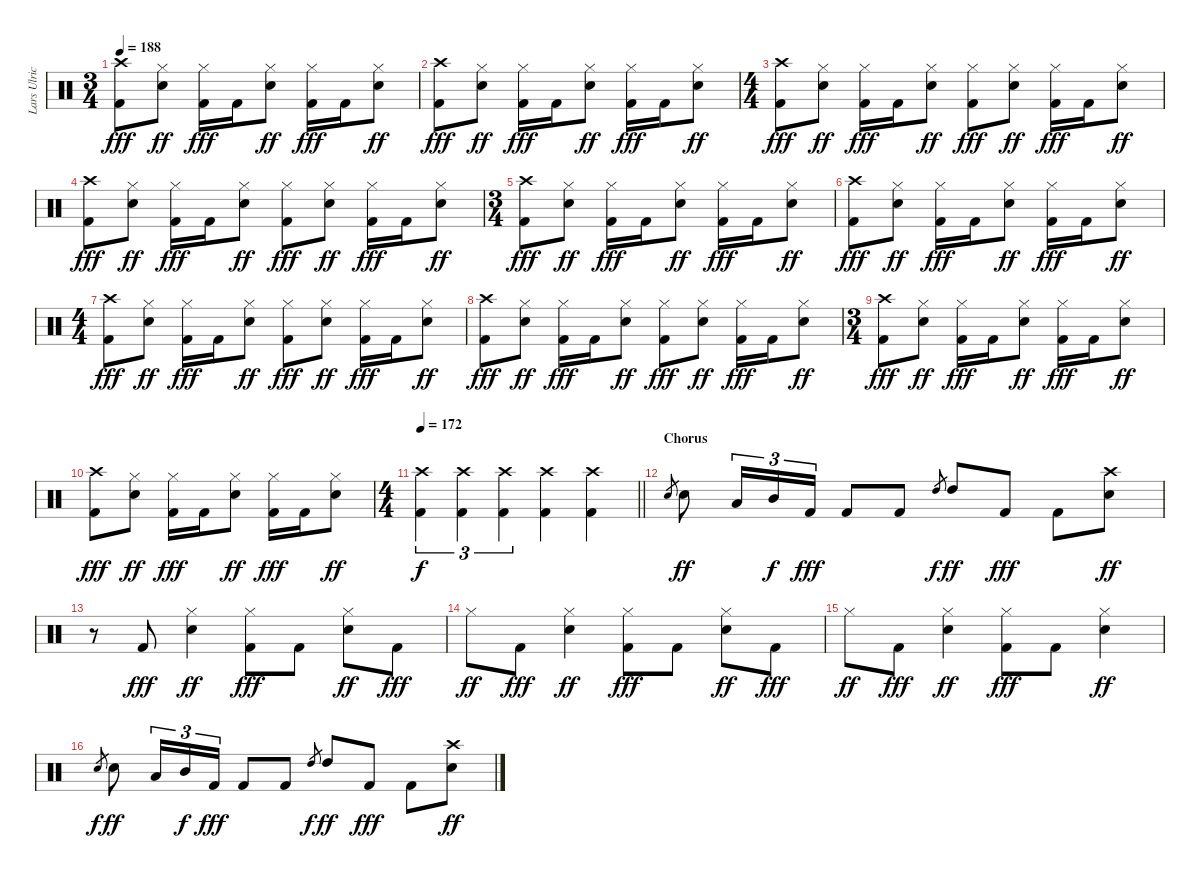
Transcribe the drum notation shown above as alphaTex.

\track ("Lars Ulrich" "Lars Ulric") {instrument percussion}
\staff {score}
\articulation defaults
\ts (3 4)
\tempo 188
\clef neutral
\ks c
("Crash high (hit)" "Kick (hit) 2").8{dy fff} ("Hi-Hat (closed)" "Snare (hit) 2").8{dy ff} ("Hi-Hat (closed)" "Kick (hit) 2").16{dy fff} "Kick (hit) 2".16 ("Hi-Hat (closed)" "Snare (hit) 2").8{dy ff} ("Hi-Hat (closed)" "Kick (hit) 2").16{dy fff} "Kick (hit) 2".16 ("Hi-Hat (closed)" "Snare (hit) 2").8{dy ff} |
("Crash high (hit)" "Kick (hit) 2").8{dy fff} ("Hi-Hat (closed)" "Snare (hit) 2").8{dy ff} ("Hi-Hat (closed)" "Kick (hit) 2").16{dy fff} "Kick (hit) 2".16 ("Hi-Hat (closed)" "Snare (hit) 2").8{dy ff} ("Hi-Hat (closed)" "Kick (hit) 2").16{dy fff} "Kick (hit) 2".16 ("Hi-Hat (closed)" "Snare (hit) 2").8{dy ff} |
\ts (4 4)
("Crash high (hit)" "Kick (hit) 2").8{dy fff} ("Hi-Hat (closed)" "Snare (hit) 2").8{dy ff} ("Hi-Hat (closed)" "Kick (hit) 2").16{dy fff} "Kick (hit) 2".16 ("Hi-Hat (closed)" "Snare (hit) 2").8{dy ff} ("Hi-Hat (closed)" "Kick (hit) 2").8{dy fff} ("Hi-Hat (closed)" "Snare (hit) 2").8{dy ff} ("Hi-Hat (closed)" "Kick (hit) 2").16{dy fff} "Kick (hit) 2".16 ("Hi-Hat (closed)" "Snare (hit) 2").8{dy ff} |
("Crash high (hit)" "Kick (hit) 2").8{dy fff} ("Hi-Hat (closed)" "Snare (hit) 2").8{dy ff} ("Hi-Hat (closed)" "Kick (hit) 2").16{dy fff} "Kick (hit) 2".16 ("Hi-Hat (closed)" "Snare (hit) 2").8{dy ff} ("Hi-Hat (closed)" "Kick (hit) 2").8{dy fff} ("Hi-Hat (closed)" "Snare (hit) 2").8{dy ff} ("Hi-Hat (closed)" "Kick (hit) 2").16{dy fff} "Kick (hit) 2".16 ("Hi-Hat (closed)" "Snare (hit) 2").8{dy ff} |
\ts (3 4)
("Crash high (hit)" "Kick (hit) 2").8{dy fff} ("Hi-Hat (closed)" "Snare (hit) 2").8{dy ff} ("Hi-Hat (closed)" "Kick (hit) 2").16{dy fff} "Kick (hit) 2".16 ("Hi-Hat (closed)" "Snare (hit) 2").8{dy ff} ("Hi-Hat (closed)" "Kick (hit) 2").16{dy fff} "Kick (hit) 2".16 ("Hi-Hat (closed)" "Snare (hit) 2").8{dy ff} |
("Crash high (hit)" "Kick (hit) 2").8{dy fff} ("Hi-Hat (closed)" "Snare (hit) 2").8{dy ff} ("Hi-Hat (closed)" "Kick (hit) 2").16{dy fff} "Kick (hit) 2".16 ("Hi-Hat (closed)" "Snare (hit) 2").8{dy ff} ("Hi-Hat (closed)" "Kick (hit) 2").16{dy fff} "Kick (hit) 2".16 ("Hi-Hat (closed)" "Snare (hit) 2").8{dy ff} |
\ts (4 4)
("Crash high (hit)" "Kick (hit) 2").8{dy fff} ("Hi-Hat (closed)" "Snare (hit) 2").8{dy ff} ("Hi-Hat (closed)" "Kick (hit) 2").16{dy fff} "Kick (hit) 2".16 ("Hi-Hat (closed)" "Snare (hit) 2").8{dy ff} ("Hi-Hat (closed)" "Kick (hit) 2").8{dy fff} ("Hi-Hat (closed)" "Snare (hit) 2").8{dy ff} ("Hi-Hat (closed)" "Kick (hit) 2").16{dy fff} "Kick (hit) 2".16 ("Hi-Hat (closed)" "Snare (hit) 2").8{dy ff} |
("Crash high (hit)" "Kick (hit) 2").8{dy fff} ("Hi-Hat (closed)" "Snare (hit) 2").8{dy ff} ("Hi-Hat (closed)" "Kick (hit) 2").16{dy fff} "Kick (hit) 2".16 ("Hi-Hat (closed)" "Snare (hit) 2").8{dy ff} ("Hi-Hat (closed)" "Kick (hit) 2").8{dy fff} ("Hi-Hat (closed)" "Snare (hit) 2").8{dy ff} ("Hi-Hat (closed)" "Kick (hit) 2").16{dy fff} "Kick (hit) 2".16 ("Hi-Hat (closed)" "Snare (hit) 2").8{dy ff} |
\ts (3 4)
("Crash high (hit)" "Kick (hit) 2").8{dy fff} ("Hi-Hat (closed)" "Snare (hit) 2").8{dy ff} ("Hi-Hat (closed)" "Kick (hit) 2").16{dy fff} "Kick (hit) 2".16 ("Hi-Hat (closed)" "Snare (hit) 2").8{dy ff} ("Hi-Hat (closed)" "Kick (hit) 2").16{dy fff} "Kick (hit) 2".16 ("Hi-Hat (closed)" "Snare (hit) 2").8{dy ff} |
("Crash high (hit)" "Kick (hit) 2").8{dy fff} ("Hi-Hat (closed)" "Snare (hit) 2").8{dy ff} ("Hi-Hat (closed)" "Kick (hit) 2").16{dy fff} "Kick (hit) 2".16 ("Hi-Hat (closed)" "Snare (hit) 2").8{dy ff} ("Hi-Hat (closed)" "Kick (hit) 2").16{dy fff} "Kick (hit) 2".16 ("Hi-Hat (closed)" "Snare (hit) 2").8{dy ff} |
\ts (4 4)
\tempo 172
\barLineRight lightlight
("Crash high (hit)" "Kick (hit) 2").4{tu (3 2) dy f} ("Crash high (hit)" "Kick (hit) 2").4{tu (3 2)} ("Crash high (hit)" "Kick (hit) 2").4{tu (3 2)} ("Crash high (hit)" "Kick (hit) 2").4 ("Crash high (hit)" "Kick (hit) 2").4 |
\section ("" "Chorus")
"Snare (hit) 2"{sl}.8{gr} "Snare (hit) 2".8{dy ff} "Low Tom (hit)".16{tu (3 2)} "Mid Tom (hit)".16{tu (3 2) dy f} "Kick (hit) 2".16{tu (3 2) dy fff} "Kick (hit) 2".8 "Kick (hit) 2".8 "High Tom (hit)"{sl}.8{gr dy f} "High Tom (hit)".8{dy ff} "Kick (hit) 2".8{dy fff} "Kick (hit) 2".8 ("Crash high (hit)" "Snare (hit) 2").8{dy ff} |
r.8 "Kick (hit) 2".8{dy fff} ("Hi-Hat (closed)" "Snare (hit) 2").4{dy ff} ("Hi-Hat (closed)" "Kick (hit) 2").8{dy fff} "Kick (hit) 2".8 ("Hi-Hat (closed)" "Snare (hit) 2").8{dy ff} "Kick (hit) 2".8{dy fff} |
"Hi-Hat (closed)".8{dy ff} "Kick (hit) 2".8{dy fff} ("Hi-Hat (closed)" "Snare (hit) 2").4{dy ff} ("Hi-Hat (closed)" "Kick (hit) 2").8{dy fff} "Kick (hit) 2".8 ("Hi-Hat (closed)" "Snare (hit) 2").8{dy ff} "Kick (hit) 2".8{dy fff} |
"Hi-Hat (closed)".8{dy ff} "Kick (hit) 2".8{dy fff} ("Hi-Hat (closed)" "Snare (hit) 2").4{dy ff} ("Hi-Hat (closed)" "Kick (hit) 2").8{dy fff} "Kick (hit) 2".8 ("Hi-Hat (closed)" "Snare (hit) 2").4{dy ff} |
"Snare (hit) 2"{sl}.8{gr dy f} "Snare (hit) 2".8{dy ff} "Low Tom (hit)".16{tu (3 2)} "Mid Tom (hit)".16{tu (3 2) dy f} "Kick (hit) 2".16{tu (3 2) dy fff} "Kick (hit) 2".8 "Kick (hit) 2".8 "High Tom (hit)"{sl}.8{gr dy f} "High Tom (hit)".8{dy ff} "Kick (hit) 2".8{dy fff} "Kick (hit) 2".8 ("Crash high (hit)" "Snare (hit) 2").8{dy ff}
